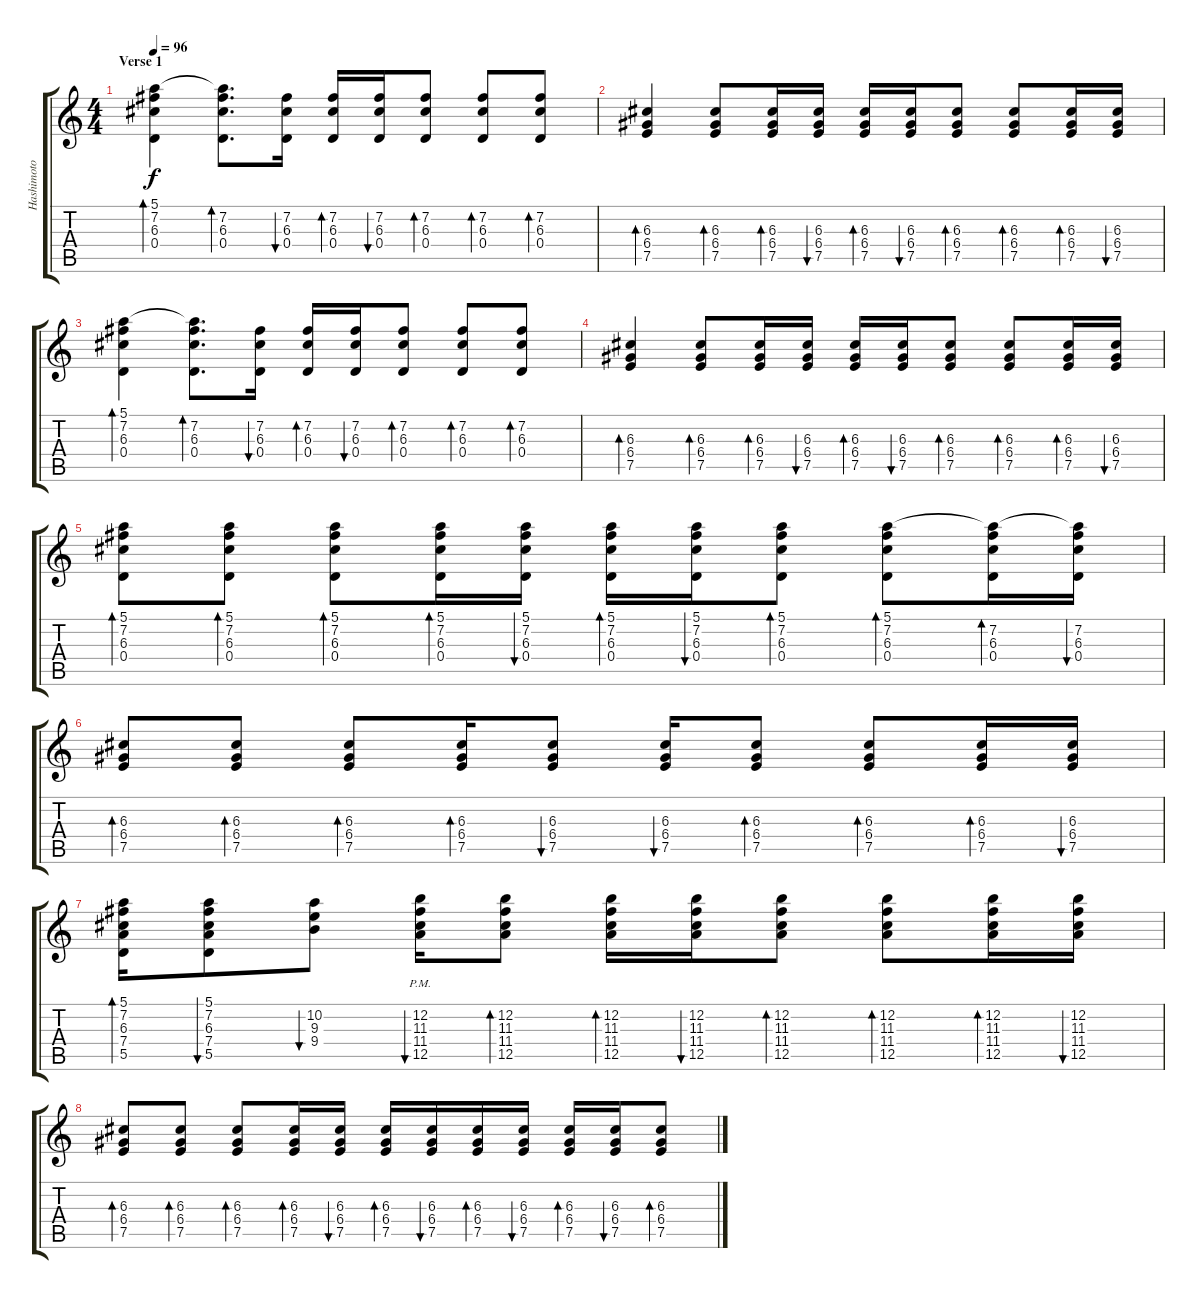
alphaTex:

\track ("Hashimoto Eriko" "Hashimoto ") {instrument distortionguitar}
\staff {score tabs}
\tuning (E4 B3 G3 D3 A2 E2) {hide}
\ts (4 4)
\section ("" "Verse 1")
\tempo 96
\clef g2
\ks c
(5.1 7.2 6.3 0.4).4{bd 120 dy f} (5.1{t} 7.2 6.3 0.4).8{d bd 120} (7.2 6.3 0.4).16{bu 120} (7.2 6.3 0.4).16{bd 120} (7.2 6.3 0.4).16{bu 120} (7.2 6.3 0.4).8{bd 120} (7.2 6.3 0.4).8{bd 120} (7.2 6.3 0.4).8{bd 120} |
(6.3 6.4 7.5).4{bd 120} (6.3 6.4 7.5).8{bd 120} (6.3 6.4 7.5).16{bd 120} (6.3 6.4 7.5).16{bu 120} (6.3 6.4 7.5).16{bd 120} (6.3 6.4 7.5).16{bu 120} (6.3 6.4 7.5).8{bd 120} (6.3 6.4 7.5).8{bd 120} (6.3 6.4 7.5).16{bd 120} (6.3 6.4 7.5).16{bu 120} |
(5.1 7.2 6.3 0.4).4{bd 120} (5.1{t} 7.2 6.3 0.4).8{d bd 120} (7.2 6.3 0.4).16{bu 120} (7.2 6.3 0.4).16{bd 120} (7.2 6.3 0.4).16{bu 120} (7.2 6.3 0.4).8{bd 120} (7.2 6.3 0.4).8{bd 120} (7.2 6.3 0.4).8{bd 120} |
(6.3 6.4 7.5).4{bd 120} (6.3 6.4 7.5).8{bd 120} (6.3 6.4 7.5).16{bd 120} (6.3 6.4 7.5).16{bu 120} (6.3 6.4 7.5).16{bd 120} (6.3 6.4 7.5).16{bu 120} (6.3 6.4 7.5).8{bd 120} (6.3 6.4 7.5).8{bd 120} (6.3 6.4 7.5).16{bd 120} (6.3 6.4 7.5).16{bu 120} |
(5.1 7.2 6.3 0.4).8{bd 120} (5.1 7.2 6.3 0.4).8{bd 120} (5.1 7.2 6.3 0.4).8{bd 120} (5.1 7.2 6.3 0.4).16{bd 120} (5.1 7.2 6.3 0.4).16{bu 120} (5.1 7.2 6.3 0.4).16{bd 120} (5.1 7.2 6.3 0.4).16{bu 120} (5.1 7.2 6.3 0.4).8{bd 120} (5.1 7.2 6.3 0.4).8{bd 120} (5.1{t} 7.2 6.3 0.4).16{bd 120} (5.1{t} 7.2 6.3 0.4).16{bu 120} |
(6.3 6.4 7.5).8{bd 120} (6.3 6.4 7.5).8{bd 120} (6.3 6.4 7.5).8{bd 120} (6.3 6.4 7.5).16{bd 120} (6.3 6.4 7.5).8{bu 120} (6.3 6.4 7.5).16{bu 120} (6.3 6.4 7.5).8{bd 120} (6.3 6.4 7.5).8{bd 120} (6.3 6.4 7.5).16{bd 120} (6.3 6.4 7.5).16{bu 120} |
(5.1 7.2 6.3 7.4 5.5).16{bd 120} (5.1 7.2 6.3 7.4 5.5).8{bu 120} (10.2 9.3 9.4).8{bu 120} (12.2{pm} 11.3 11.4 12.5).16{bu 120} (12.2 11.3 11.4 12.5).8{bd 120} (12.2 11.3 11.4 12.5).16{bd 120} (12.2 11.3 11.4 12.5).16{bu 120} (12.2 11.3 11.4 12.5).8{bd 120} (12.2 11.3 11.4 12.5).8{bd 120} (12.2 11.3 11.4 12.5).16{bd 120} (12.2 11.3 11.4 12.5).16{bu 120} |
(6.3 6.4 7.5).8{bd 120} (6.3 6.4 7.5).8{bd 120} (6.3 6.4 7.5).8{bd 120} (6.3 6.4 7.5).16{bd 120} (6.3 6.4 7.5).16{bu 120} (6.3 6.4 7.5).16{bd 120} (6.3 6.4 7.5).16{bu 120} (6.3 6.4 7.5).16{bd 120} (6.3 6.4 7.5).16{bu 120} (6.3 6.4 7.5).16{bd 120} (6.3 6.4 7.5).16{bu 120} (6.3 6.4 7.5).8{bd 120}
